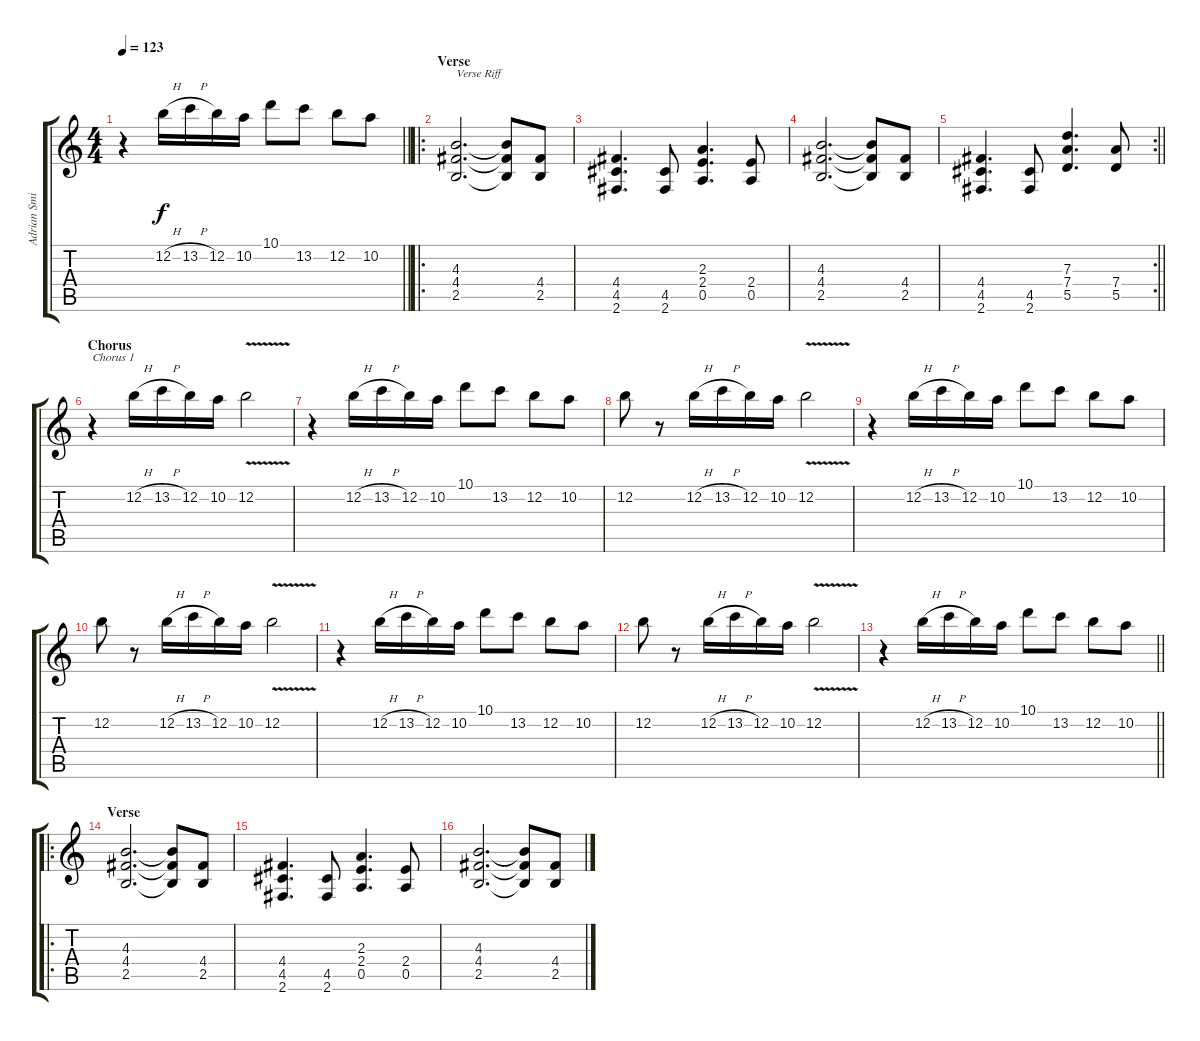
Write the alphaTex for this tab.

\track ("Adrian Smith" "Adrian Smi") {instrument overdrivenguitar}
\staff {score tabs}
\tuning (E4 B3 G3 D3 A2 E2) {hide}
\ts (4 4)
\tempo 123
\clef g2
\barLineRight lightlight
\ks c
r.4{dy f} 12.2{h}.16 13.2{h}.16 12.2.16 10.2.16 10.1.8 13.2.8 12.2.8 10.2.8 |
\ro
\section ("" "Verse")
(4.3 4.4 2.5).2{d txt "Verse Riff"} (4.3{t} 4.4{t} 2.5{t}).8 (4.4 2.5).8 |
(4.4 4.5 2.6).4{d} (4.5 2.6).8 (2.3 2.4 0.5).4{d} (2.4 0.5).8 |
(4.3 4.4 2.5).2{d} (4.3{t} 4.4{t} 2.5{t}).8 (4.4 2.5).8 |
\rc 2
\barLineRight lightlight
(4.4 4.5 2.6).4{d} (4.5 2.6).8 (7.3 7.4 5.5).4{d} (7.4 5.5).8 |
\section ("" "Chorus")
r.4{txt "Chorus 1"} 12.2{h}.16 13.2{h}.16 12.2.16 10.2.16 12.2{v}.2 |
r.4 12.2{h}.16 13.2{h}.16 12.2.16 10.2.16 10.1.8 13.2.8 12.2.8 10.2.8 |
12.2.8 r.8 12.2{h}.16 13.2{h}.16 12.2.16 10.2.16 12.2{v}.2 |
r.4 12.2{h}.16 13.2{h}.16 12.2.16 10.2.16 10.1.8 13.2.8 12.2.8 10.2.8 |
12.2.8 r.8 12.2{h}.16 13.2{h}.16 12.2.16 10.2.16 12.2{v}.2 |
r.4 12.2{h}.16 13.2{h}.16 12.2.16 10.2.16 10.1.8 13.2.8 12.2.8 10.2.8 |
12.2.8 r.8 12.2{h}.16 13.2{h}.16 12.2.16 10.2.16 12.2{v}.2 |
\barLineRight lightlight
r.4 12.2{h}.16 13.2{h}.16 12.2.16 10.2.16 10.1.8 13.2.8 12.2.8 10.2.8 |
\ro
\section ("" "Verse")
(4.3 4.4 2.5).2{d} (4.3{t} 4.4{t} 2.5{t}).8 (4.4 2.5).8 |
(4.4 4.5 2.6).4{d} (4.5 2.6).8 (2.3 2.4 0.5).4{d} (2.4 0.5).8 |
(4.3 4.4 2.5).2{d} (4.3{t} 4.4{t} 2.5{t}).8 (4.4 2.5).8
